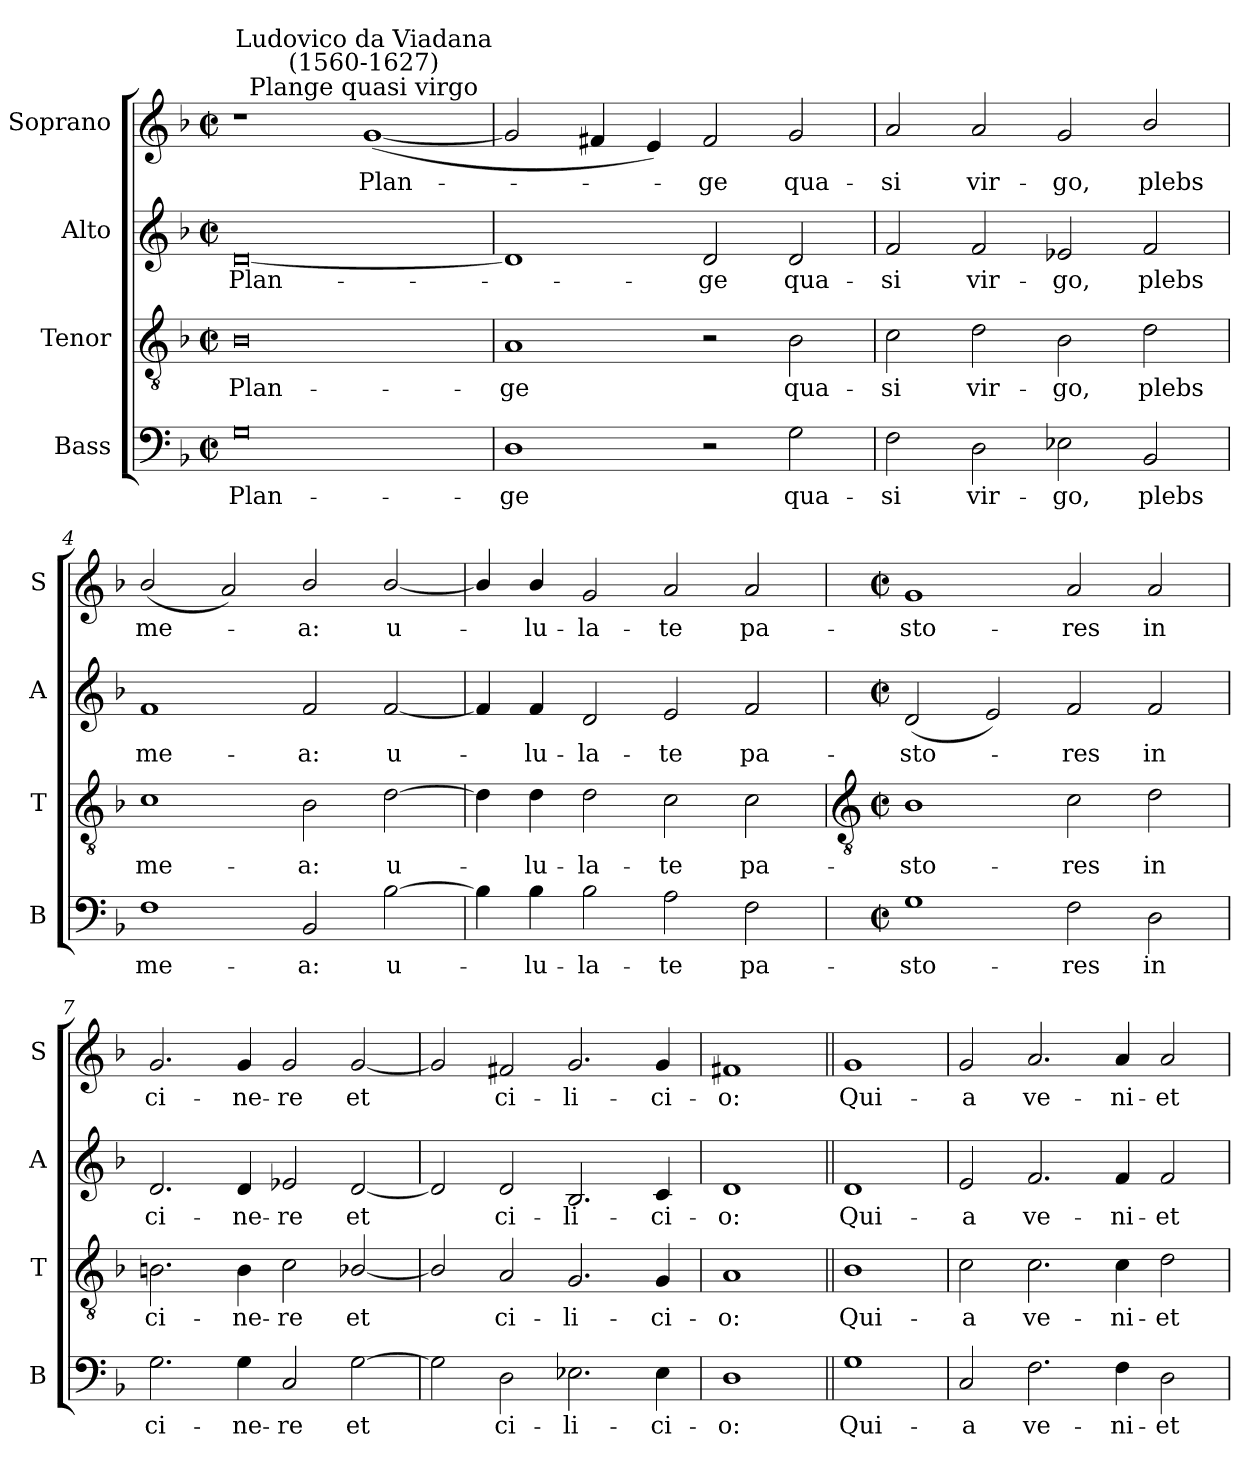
**kern	**text	**kern	**text	**kern	**text	**kern	**text
*part4	*part4	*part3	*part3	*part2	*part2	*part1	*part1
*staff4	*staff4	*staff3	*staff3	*staff2	*staff2	*staff1	*staff1
*I"Bass	*	*I"Tenor	*	*I"Alto	*	*I"Soprano	*
*I'B	*	*I'T	*	*I'A	*	*I'S	*
*clefF4	*	*clefGv2	*	*clefG2	*	*clefG2	*
*k[b-]	*	*k[b-]	*	*k[b-]	*	*k[b-]	*
*F:	*	*F:	*	*F:	*	*F:	*
*M4/2	*	*M4/2	*	*M4/2	*	*M4/2	*
*met(c|)	*	*met(c|)	*	*met(c|)	*	*met(c|)	*
=1	=1	=1	=1	=1	=1	=1	=1
!	!LO:LY:b	!	!LO:LY:b	!	!LO:LY:b	!	!
0G	Plan-	0B-	Plan-	[0d	Plan-	1r	.
!	!	!	!	!	!	!LO:TX:a:cj:t=Plange quasi virgo	!
!	!	!	!	!	!	!LO:TX:a:cj:t=Ludovico da Viadana\n(1560-1627)	!
!	!	!	!	!	!	!	!LO:LY:b
.	.	.	.	.	.	(<[1g	Plan-
=2	=2	=2	=2	=2	=2	=2	=2
!	!LO:LY:b	!	!LO:LY:b	!	!	!	!
1D	-ge	1A	-ge	1d]	.	2g]	.
.	.	.	.	.	.	4f#X	.
.	.	.	.	.	.	4e)	.
!	!	!	!	!	!LO:LY:b	!	!LO:LY:b
2r	.	2r	.	2d	ge	2f#	ge
!	!LO:LY:b	!	!LO:LY:b	!	!LO:LY:b	!	!LO:LY:b
2G	qua-	2B-	qua-	2d	qua-	2g	qua-
=3	=3	=3	=3	=3	=3	=3	=3
!	!LO:LY:b	!	!LO:LY:b	!	!LO:LY:b	!	!LO:LY:b
2F	-si	2c	-si	2f	-si	2a	-si
!	!LO:LY:b	!	!LO:LY:b	!	!LO:LY:b	!	!LO:LY:b
2D	vir-	2d	vir-	2f	vir-	2a	vir-
!	!LO:LY:b	!	!LO:LY:b	!	!LO:LY:b	!	!LO:LY:b
2E-X	-go,	2B-	-go,	2e-X	-go,	2g	-go,
!	!LO:LY:b	!	!LO:LY:b	!	!LO:LY:b	!	!LO:LY:b
2BB-	plebs	2d	plebs	2f	plebs	2b-/	plebs
=4	=4	=4	=4	=4	=4	=4	=4
!	!LO:LY:b	!	!LO:LY:b	!	!LO:LY:b	!	!LO:LY:b
1F	me-	1c	me-	1f	me-	(<2b-/	me-
.	.	.	.	.	.	2a)	.
!	!LO:LY:b	!	!LO:LY:b	!	!LO:LY:b	!	!LO:LY:b
2BB-	-a:	2B-	-a:	2f	-a:	2b-/	a:
!	!LO:LY:b	!	!LO:LY:b	!	!LO:LY:b	!	!LO:LY:b
[2B-	u-	[2d	u-	[2f	u-	[2b-/	u-
=5	=5	=5	=5	=5	=5	=5	=5
4B-]	.	4d]	.	4f]	.	4b-/]	.
!	!LO:LY:b	!	!LO:LY:b	!	!LO:LY:b	!	!LO:LY:b
4B-	lu-	4d	lu-	4f	lu-	4b-/	lu-
!	!LO:LY:b	!	!LO:LY:b	!	!LO:LY:b	!	!LO:LY:b
2B-	-la-	2d	-la-	2d	-la-	2g	-la-
!	!LO:LY:b	!	!LO:LY:b	!	!LO:LY:b	!	!LO:LY:b
2A	-te	2c	-te	2e	-te	2a	-te
!	!LO:LY:b	!	!LO:LY:b	!	!LO:LY:b	!	!LO:LY:b
2F	pa-	2c	pa-	2f	pa-	2a	pa-
!!LO:LB:g=z
=6	=6	=6	=6	=6	=6	=6	=6
*	*	*clefGv2	*	*	*	*	*
*M4/2	*	*M4/2	*	*M4/2	*	*M4/2	*
*met(c|)	*	*met(c|)	*	*met(c|)	*	*met(c|)	*
!	!LO:LY:b	!	!LO:LY:b	!	!LO:LY:b	!	!LO:LY:b
1G	-sto-	1B-	-sto-	(<2d	-sto-	1g	-sto-
.	.	.	.	2e)	.	.	.
!	!LO:LY:b	!	!LO:LY:b	!	!LO:LY:b	!	!LO:LY:b
2F	-res	2c	-res	2f	res	2a	-res
!	!LO:LY:b	!	!LO:LY:b	!	!LO:LY:b	!	!LO:LY:b
2D	in	2d	in	2f	in	2a	in
=7	=7	=7	=7	=7	=7	=7	=7
!	!LO:LY:b	!	!LO:LY:b	!	!LO:LY:b	!	!LO:LY:b
2.G	ci-	2.Bn	ci-	2.d	ci-	2.g	ci-
!	!LO:LY:b	!	!LO:LY:b	!	!LO:LY:b	!	!LO:LY:b
4G	-ne-	4B	-ne-	4d	-ne-	4g	-ne-
!	!LO:LY:b	!	!LO:LY:b	!	!LO:LY:b	!	!LO:LY:b
2C	-re	2c	-re	2e-X	-re	2g	-re
!	!LO:LY:b	!	!LO:LY:b	!	!LO:LY:b	!	!LO:LY:b
[2G	et	[2B-X/	et	[2d	et	[2g	et
=8	=8	=8	=8	=8	=8	=8	=8
2G]	.	2B-/]	.	2d]	.	2g]	.
!	!LO:LY:b	!	!LO:LY:b	!	!LO:LY:b	!	!LO:LY:b
2D	ci-	2A	ci-	2d	ci-	2f#X	ci-
!	!LO:LY:b	!	!LO:LY:b	!	!LO:LY:b	!	!LO:LY:b
2.E-X	-li-	2.G	-li-	2.B-	-li-	2.g	-li-
!	!LO:LY:b	!	!LO:LY:b	!	!LO:LY:b	!	!LO:LY:b
4E-	-ci-	4G	-ci-	4c	-ci-	4g	-ci-
=9	=9	=9	=9	=9	=9	=9	=9
!	!LO:LY:b	!	!LO:LY:b	!	!LO:LY:b	!	!LO:LY:b
1D	-o:	1A	-o:	1d	-o:	1f#X	-o:
=10||	=10||	=10||	=10||	=10||	=10||	=10||	=10||
!	!LO:LY:b	!	!LO:LY:b	!	!LO:LY:b	!	!LO:LY:b
1G	Qui-	1B-	Qui-	1d	Qui-	1g	Qui-
=11	=11	=11	=11	=11	=11	=11	=11
!	!LO:LY:b	!	!LO:LY:b	!	!LO:LY:b	!	!LO:LY:b
2C	-a	2c	-a	2e	-a	2g	-a
!	!LO:LY:b	!	!LO:LY:b	!	!LO:LY:b	!	!LO:LY:b
2.F	ve-	2.c	ve-	2.f	ve-	2.a	ve-
!	!LO:LY:b	!	!LO:LY:b	!	!LO:LY:b	!	!LO:LY:b
4F	-ni-	4c	-ni-	4f	-ni-	4a	-ni-
!	!LO:LY:b	!	!LO:LY:b	!	!LO:LY:b	!	!LO:LY:b
2D	-et	2d	-et	2f	-et	2a	-et
=	=	=	=	=	=	=	=
*-	*-	*-	*-	*-	*-	*-	*-
